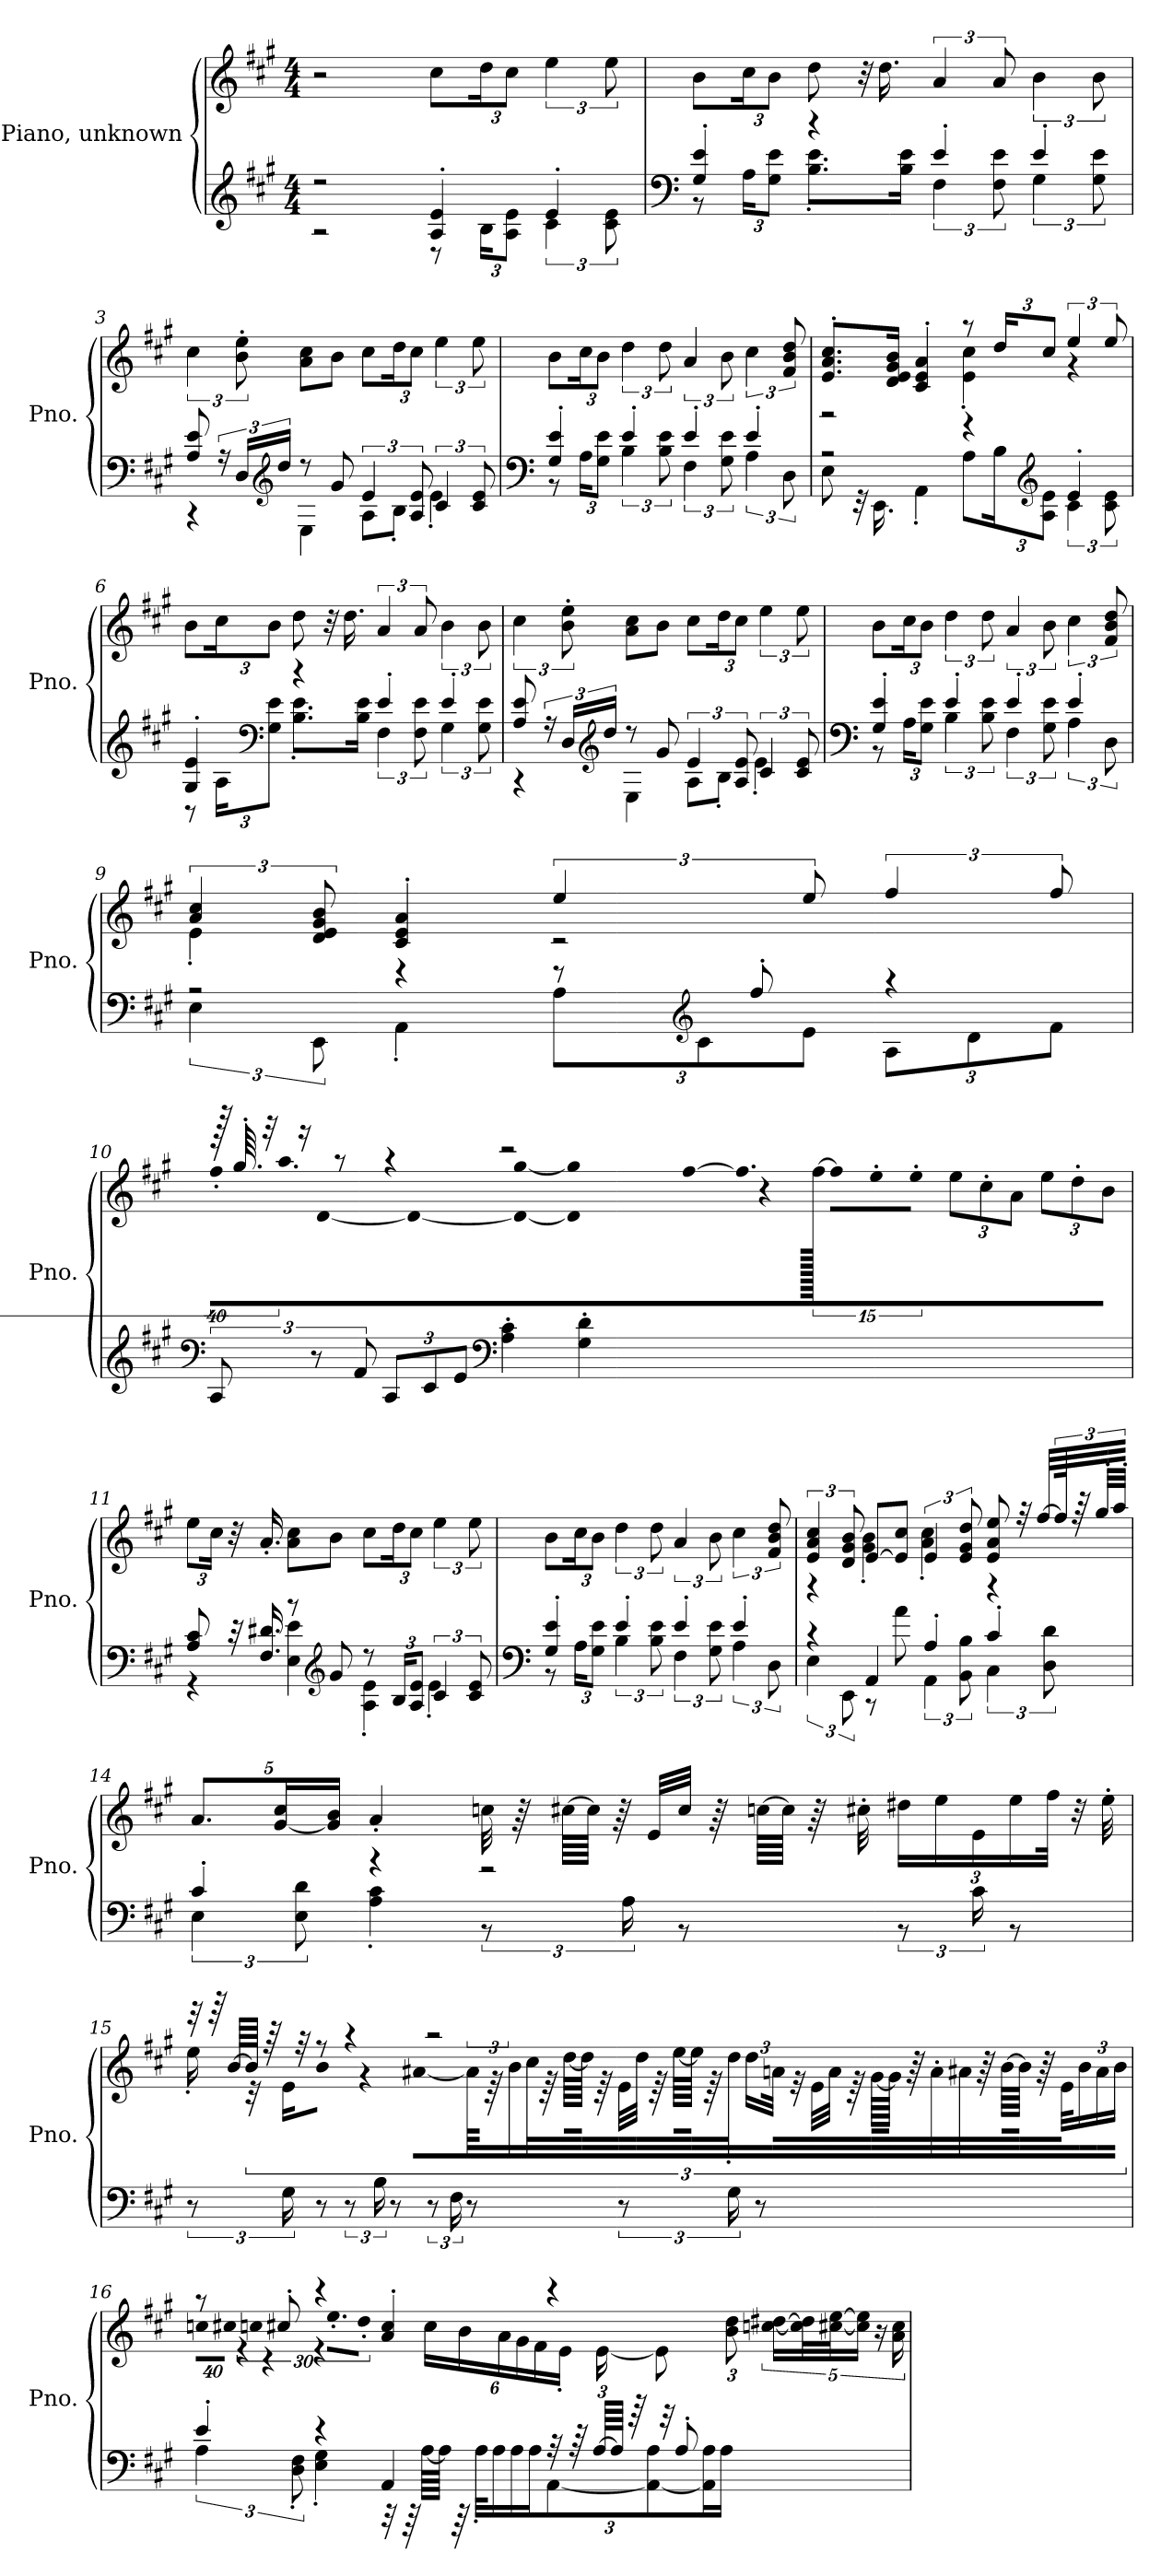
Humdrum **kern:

**kern	**kern
*part1	*part1
*staff2	*staff1
*I"Piano, unknown	*
*I'Pno.	*
*clefG2	*clefG2
*k[f#c#g#]	*k[f#c#g#]
*M4/4	*M4/4
*MM120	*MM120
=1	=1
*^	*
2r	2r	2r
4A/' 4e/'	8r	8cc#\L
*	*Xbrackettup	*Xbrackettup
.	24B\KL	24dd\K
.	12A\ 12e\J	12cc#\J
*	*brackettup	*brackettup
4e'/	6c#\	6ee\
.	12c#\ 12e\	12ee\
=2	=2	=2
*clefF4	*	*
4G#/' 4e/'	8r	8b\L
*	*Xbrackettup	*Xbrackettup
.	24A\KL	24cc#\K
.	12G#\ 12e\J	12b\J
4r	8.B\' 8.e\'L	8dd\
.	.	32r
.	.	16.dd\
.	16B\ 16e\Jk	.
*	*brackettup	*brackettup
4e'/	6F#\	6a/
.	12F#\ 12e\	12a/
4e'/	6G#\	6b\
.	12G#\ 12e\	12b\
=3	=3	=3
8A/ 8e/	4r	6cc#\
24r	.	.
24D/LL	.	12b\' 12ee\'
*clefG2	*	*
24dd/JJ	.	.
8r	4E\	8a\ 8cc#\L
8g#/	.	8b\J
6e/	8A\L	8cc#\L
*	*	*Xbrackettup
.	8B'\J	24dd\K
12A/ 12e/	.	12cc#\J
*	*	*brackettup
6c#/	4e'\	6ee\
12c#/ 12e/	.	12ee\
!!LO:LB:g=z
=4	=4	=4
*clefF4	*	*
4G#/' 4e/'	8r	8b\L
*	*Xbrackettup	*Xbrackettup
.	24A\KL	24cc#\K
.	12G#\ 12e\J	12b\J
*	*brackettup	*brackettup
4e'/	6B\	6dd\
.	12B\ 12e\	12dd\
4e'/	6F#\	6a/
.	12G#\ 12e\	12b\
4e'/	6A\	6cc#\
.	12D\	12f#/ 12b/ 12dd/
=5	=5	=5
*	*	*^
2r	8E\	8.e/' 8.a/' 8.cc#/'L	2r
.	32r	.	.
.	16.EE\	.	.
.	.	16d/ 16e/ 16g#/ 16b/Jk	.
.	4AA'\	4c#/' 4e/' 4a/'	.
4r	8A\L	8r	4e\' 4cc#\'
*	*Xbrackettup	*Xbrackettup	*
.	24B\K	24dd/KL	.
*clefG2	*	*	*
.	12A\ 12e\J	12cc#/J	.
*	*brackettup	*brackettup	*
4e'/	6c#\	6ee/	4r
.	12c#\ 12e\	12ee/	.
*	*	*v	*v
=6	=6	=6
4G#/' 4e/'	8r	8b\L
*	*Xbrackettup	*Xbrackettup
.	24A\KL	24cc#\K
*clefF4	*	*
.	12G#\ 12e\J	12b\J
4r	8.B\' 8.e\'L	8dd\
.	.	32r
.	.	16.dd\
.	16B\ 16e\Jk	.
*	*brackettup	*brackettup
4e'/	6F#\	6a/
.	12F#\ 12e\	12a/
4e'/	6G#\	6b\
.	12G#\ 12e\	12b\
!!LO:LB:g=z
=7	=7	=7
8A/ 8e/	4r	6cc#\
24r	.	.
24D/LL	.	12b\' 12ee\'
*clefG2	*	*
24dd/JJ	.	.
8r	4E\	8a\ 8cc#\L
8g#/	.	8b\J
6e/	8A\L	8cc#\L
*	*	*Xbrackettup
.	8B'\J	24dd\K
12A/ 12e/	.	12cc#\J
*	*	*brackettup
6c#/	4e'\	6ee\
12c#/ 12e/	.	12ee\
=8	=8	=8
*clefF4	*	*
4G#/' 4e/'	8r	8b\L
*	*Xbrackettup	*Xbrackettup
.	24A\KL	24cc#\K
.	12G#\ 12e\J	12b\J
*	*brackettup	*brackettup
4e'/	6B\	6dd\
.	12B\ 12e\	12dd\
4e'/	6F#\	6a/
.	12G#\ 12e\	12b\
4e'/	6A\	6cc#\
.	12D\	12f#/ 12b/ 12dd/
=9	=9	=9
*	*	*^
2r	6E\	6a/ 6cc#/	4e'\
.	12EE\	12d/ 12e/ 12g#/ 12b/	.
.	4AA'\	4c#/' 4e/' 4a/'	4r
*	*Xbrackettup	*	*
8r	12A\L	6ee/	2r
*clefG2	*	*	*
.	12c#\	.	.
8ff#'/	.	.	.
.	12e\J	12ee/	.
4r	12A\L	6ff#/	.
.	12d\	.	.
.	12f#\J	12ff#/	.
*v	*v	*	*
!!LO:LB:g=z	!!
=10	=10	=10
*brackettup	*	*
*^	*	*
!	!	!	!LO:N:vis=32
*v	*v	*	*
12A/	128r	640%23ff#'\LLL
.	64.gg#'/	.
.	32r	.
!	!	!LO:N:vis=32.
.	.	1920%103aa\
.	16r	.
12r	.	.
!	!	!LO:N:vis=64
.	.	[960%17d\L
!	!	!LO:N:vis=64
.	.	960%17d\_
!	!	!LO:N:vis=64
.	8r	960%17d\_ [960%17gg#\
!	!	!LO:N:vis=64
.	.	960%17d\] 960%17gg#\]
.	.	1920ryy
!	!	!LO:N:vis=64
.	.	[960%17ff#\J
12f#/	.	.
!	!	!LO:N:vis=32.
.	.	1920%103ff#\JJJ]
!	!	!LO:N:vis=64
.	.	960%17r
*Xbrackettup	*	*
12A/L	4r	[1920ff#\
.	.	640%53ff#\L]
12c#/	.	12ee'\
12e/J	.	12ee'\J
*clefF4	*	*
*	*	*Xbrackettup
4A\' 4c#\'	2r	12ee\L
.	.	12cc#'\
.	.	12a\J
4G#\' 4d\'	.	12ee\L
.	.	12dd'\
.	.	12b\J
*	*v	*v
!!LO:LB:g=z
=11	=11
*^	*
8A/ 8c#/	4r	12ee\L
.	.	24cc#\Jk
32r	.	32r
16.F#/ 16.d#X/	.	16.a'/
8r	4E\ 4e\	8a\ 8cc#\L
*clefG2	*	*
8g#/	.	8b\J
8r	4A\' 4e\'	8cc#\L
24B/KL	.	24dd\K
12A/ 12e/J	.	12cc#\J
*brackettup	*	*brackettup
6c#/	4e'\	6ee\
12c#/ 12e/	.	12ee\
=12	=12	=12
*clefF4	*	*
4G#/' 4e/'	8r	8b\L
*	*Xbrackettup	*Xbrackettup
.	24A\KL	24cc#\K
.	12G#\ 12e\J	12b\J
*	*brackettup	*brackettup
4e'/	6B\	6dd\
.	12B\ 12e\	12dd\
4e'/	6F#\	6a/
.	12G#\ 12e\	12b\
4e'/	6A\	6cc#\
.	12D\	12f#/ 12b/ 12dd/
!!LO:LB:g=z
=13	=13	=13
*	*	*^
4r	6E\	6e/ 6a/ 6cc#/	4r
.	12EE\	12d/ 12g#/ 12b/	.
4AA/	8r	[8e/L	4g#\' 4b\'
.	8a\	8e/] 8cc#/J	.
4A'/	6AA\	6e/	4a\' 4cc#\'
.	12BB\ 12B\	12e/ 12g#/ 12dd/	.
4c#'/	6C#\	8e/ 8a/ 8ee/	4r
.	.	32r	.
.	.	[32ff#/LLL	.
.	12D\ 12d\	.	.
.	.	96ff#/JJJk]	.
.	.	96r	.
.	.	48gg#'/LLL	.
.	.	48aa'/JJJ	.
*	*	*v	*v
=14	=14	=14
*	*	*Xbrackettup
4c#'/	6E\	10.a/L
.	.	[20g#/ 20cc#/L
.	12E\ 12d\	.
.	.	20g#/] 20b/JJ
4r	4A\' 4c#\'	4a'/
2r	12r	32ccn\
.	.	64r
.	.	[64cc#X\LLLL
.	.	64cc#\JJJJ]
.	.	64r
.	24A\	.
.	.	32e/LLL
.	8r	32cc#/JJJ
.	.	64r
.	.	[64ccn\LLLL
.	.	64cc\JJJJ]
.	.	64r
.	.	32cc#X'\
.	12r	24dd#X\LL
.	.	24ee\
.	24c#\	24e\
.	8r	24ee\
.	.	48ff#\JJk
.	.	32r
.	.	32ee'\
*v	*v	*
!!LO:PB:g=z
=15	=15
*	*^
12r	32r	16ee'\
.	64r	.
.	[64b/LLLL	.
*	*	*brackettup
.	64b/JJJJ]	48r
.	64r	.
24G#\	.	24e\LL
.	32r	.
8r	8r	32b\JJk
.	.	64r
.	.	[64a#X\LLLL
.	.	96a#\JJJJ]
.	.	96r
.	.	24b\
12r	4r	32cc#\
.	.	64r
.	.	[64dd\LLLL
.	.	64dd\JJJJ]
.	.	64r
24B\	.	.
.	.	32e\LLL
8r	.	32dd\JJJ
.	.	64r
.	.	[64ee\LLLL
.	.	64ee\JJJJ]
.	.	64r
.	.	32dd'\
*	*	*Xbrackettup
12r	2r	24dd\LL
.	.	48an\JJk
.	.	32r
24F#\	.	.
.	.	32e\LLL
8r	.	32a\JJJ
.	.	64r
.	.	[64g#\LLLL
.	.	64g#\JJJJ]
.	.	64r
.	.	32a'\
12r	.	32a#X\
.	.	64r
.	.	[64b\LLLL
.	.	64b\JJJJ]
.	.	64r
24G#\	.	.
.	.	32e\KLL
8r	.	24b\
.	.	24a#\
.	.	24b\JJ
!!LO:LB:g=z	!!
=16	=16	=16
*^	*	*
*	*	*	*brackettup
!	!	!	!LO:N:vis=32
4e'/	6A\	8r	640%23ccn\LLL
!	!	!	!LO:N:vis=32
.	.	.	640%23cc#X\JJJ
!	!	!	!LO:N:vis=64
.	.	.	960%17r
!	!	!	!LO:N:vis=64
.	.	.	960%17ccn\
!	!	!	!LO:N:vis=32
.	.	.	640%23r
.	.	8cc#X'/	.
!	!	!	!LO:N:vis=64
.	.	.	960%17r
!	!	!	!LO:N:vis=32.
.	.	.	1920%103ee'\LLL
.	12D\' 12F#\'	.	.
!	!	!	!LO:N:vis=32
.	.	.	640%23dd'\JJJ
4r	4E\' 4G#\'	4r	.
*	*	*	*Xbrackettup
.	.	.	24cc#\LL
.	.	.	24b\
.	.	.	24a\
.	.	.	24g#\
.	.	.	24f#\
.	.	.	24e'\JJ
4AA/	32r	4a/' 4cc#/'	.
.	.	.	[24e\
.	64r	.	.
.	.	.	8e\]
.	[64A\LLLL	.	.
.	64A\JJJJ]	.	.
.	64r	.	.
.	32A'\KLL	.	.
*	*Xbrackettup	*	*
.	24A\	.	.
.	24A\	.	.
.	.	.	12b\ 12dd\
.	24A\J	.	.
32r	[12AA\	4r	.
*	*	*	*brackettup
.	.	.	[20ccn\ [20dd#X\LL
64r	.	.	.
[64A/LLLL	.	.	.
.	.	.	40cc\] 40dd#\]L
64A/JJJJ]	.	.	.
.	.	.	[40cc#X\ [40ee\J
64r	.	.	.
.	12AA\_ 12A\	.	.
32r	.	.	.
.	.	.	20cc#\] 20ee\]JJ
8A'/	.	.	.
.	.	.	20r
.	24AA\] 24A\L	.	.
.	.	.	20a\ 20cc#\
.	24A\JJ	.	.
1920ryy	1920ryy	1920ryy	.
*v	*v	*	*
*	*v	*v
=	=
*-	*-
